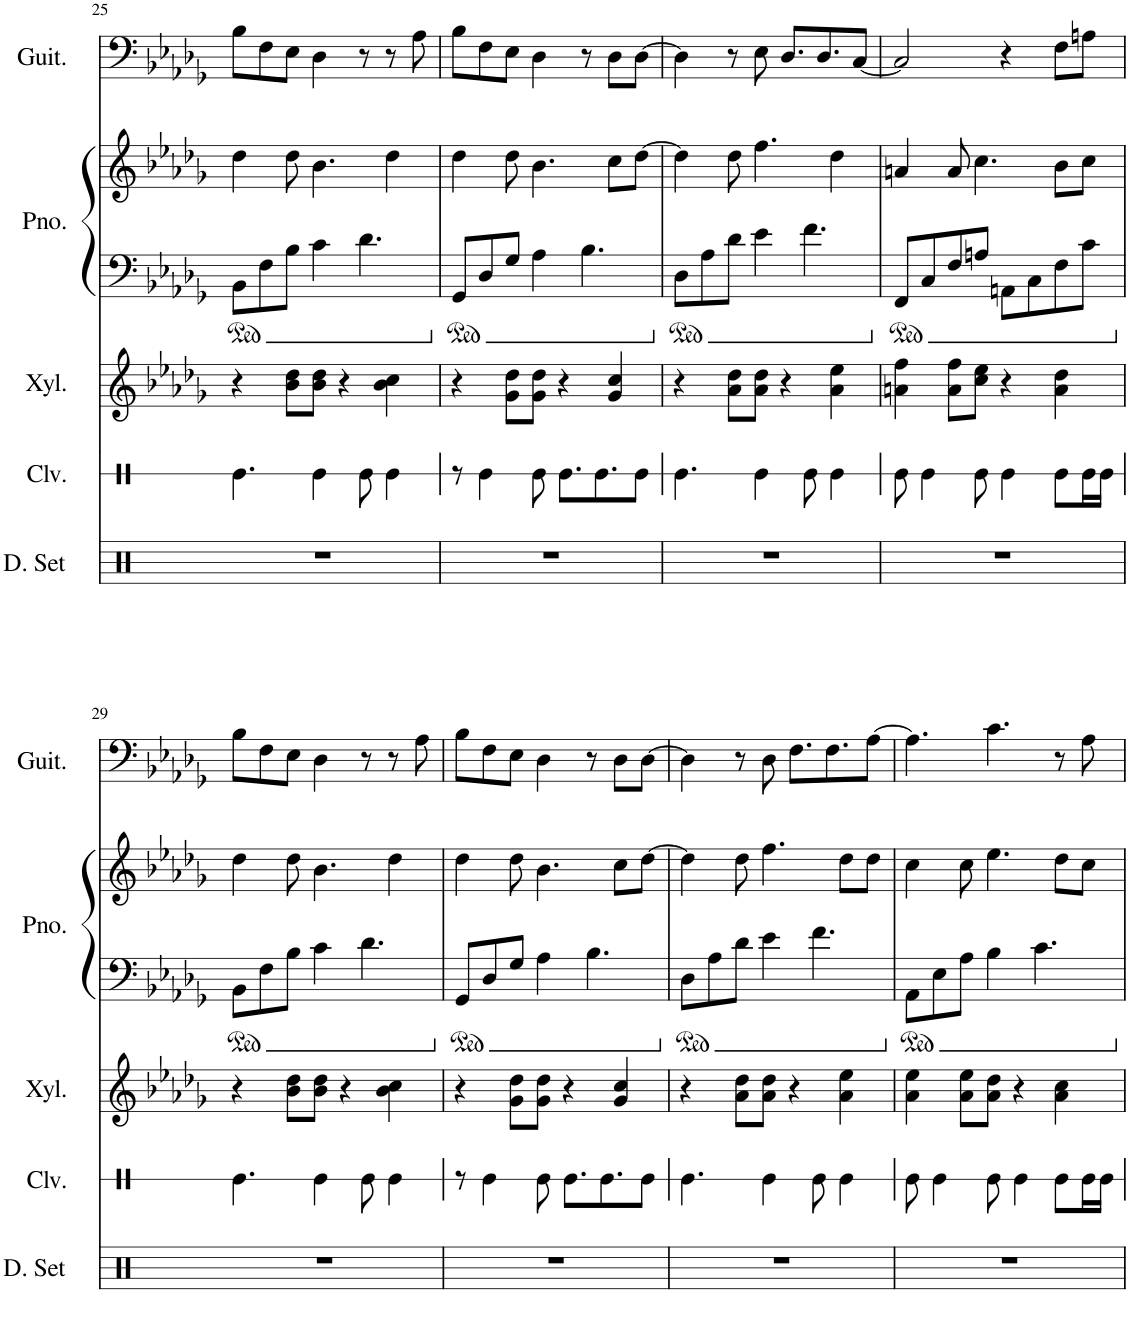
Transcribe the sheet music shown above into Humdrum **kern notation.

**kern	**kern	**kern	**kern	**kern	**kern
*part5	*part4	*part3	*part2	*part2	*part1
*staff6	*staff5	*staff4	*staff3	*staff2	*staff1
*I"Drumset	*I"Claves	*I"Xylophone	*I"Piano	*	*I"Acoustic Guitar
*I'D. Set	*I'Clv.	*I'Xyl.	*I'Pno.	*	*I'Guit.
!!LO:PB:g=z
*clefX	*clefX	*clefG2	*clefF4	*clefG2	*clefF4
*	*	*Trd-7c-12	*	*	*
*k[]	*k[]	*k[b-e-a-d-g-]	*k[b-e-a-d-g-]	*k[b-e-a-d-g-]	*k[b-e-a-d-g-]
*M4/4	*M4/4	*M4/4	*M4/4	*M4/4	*M4/4
=25	=25	=25	=25	=25	=25
1r	4.Re\	4r	8BB-\L	4dd-\	8B-\L
.	.	.	8F\	.	8F\
.	.	8b-\ 8dd-\L	8B-\J	8dd-\	8E-\J
.	4Re\	8b-\ 8dd-\J	4c\	4.b-\	4D-\
.	.	4r	.	.	.
.	8Re\	.	4.d-\	.	8r
.	4Re\	4b-\ 4cc\	.	4dd-\	8r
.	.	.	.	.	8A-\
=26	=26	=26	=26	=26	=26
1r	8r	4r	8GG-/L	4dd-\	8B-\L
.	4Re\	.	8D-/	.	8F\
.	.	8g-\ 8dd-\L	8G-/J	8dd-\	8E-\J
.	8Re\	8g-\ 8dd-\J	4A-\	4.b-\	4D-\
.	8.Re\L	4r	.	.	.
.	.	.	4.B-\	.	8r
.	8.Re\	.	.	.	.
.	.	4g-/ 4cc/	.	8cc\L	8D-\L
.	8Re\J	.	.	[8dd-\J	[8D-\J
=27	=27	=27	=27	=27	=27
1r	4.Re\	4r	8D-\L	4dd-\]	4D-\]
.	.	.	8A-\	.	.
.	.	8a-\ 8dd-\L	8d-\J	8dd-\	8r
.	4Re\	8a-\ 8dd-\J	4e-\	4.ff\	8E-\
.	.	4r	.	.	8.D-/L
.	8Re\	.	4.f\	.	.
.	.	.	.	.	8.D-/
.	4Re\	4a-\ 4ee-\	.	4dd-\	.
.	.	.	.	.	[8C/J
=28	=28	=28	=28	=28	=28
1r	8Re\	4an\ 4ff\	8FF/L	4an/	2C/]
.	4Re\	.	8C/	.	.
.	.	8a\ 8ff\L	8F/	8a/	.
.	8Re\	8cc\ 8ee-\J	8An/J	4.cc\	.
.	4Re\	4r	8AAn\L	.	4r
.	.	.	8C\	.	.
.	8Re\L	4a\ 4dd-\	8F\	8b-\L	8F\L
.	16Re\L	.	8c\J	8cc\J	8An\J
.	16Re\JJ	.	.	.	.
!!LO:LB:g=z
=29	=29	=29	=29	=29	=29
1r	4.Re\	4r	8BB-\L	4dd-\	8B-\L
.	.	.	8F\	.	8F\
.	.	8b-\ 8dd-\L	8B-\J	8dd-\	8E-\J
.	4Re\	8b-\ 8dd-\J	4c\	4.b-\	4D-\
.	.	4r	.	.	.
.	8Re\	.	4.d-\	.	8r
.	4Re\	4b-\ 4cc\	.	4dd-\	8r
.	.	.	.	.	8A-\
=30	=30	=30	=30	=30	=30
1r	8r	4r	8GG-/L	4dd-\	8B-\L
.	4Re\	.	8D-/	.	8F\
.	.	8g-\ 8dd-\L	8G-/J	8dd-\	8E-\J
.	8Re\	8g-\ 8dd-\J	4A-\	4.b-\	4D-\
.	8.Re\L	4r	.	.	.
.	.	.	4.B-\	.	8r
.	8.Re\	.	.	.	.
.	.	4g-/ 4cc/	.	8cc\L	8D-\L
.	8Re\J	.	.	[8dd-\J	[8D-\J
=31	=31	=31	=31	=31	=31
1r	4.Re\	4r	8D-\L	4dd-\]	4D-\]
.	.	.	8A-\	.	.
.	.	8a-\ 8dd-\L	8d-\J	8dd-\	8r
.	4Re\	8a-\ 8dd-\J	4e-\	4.ff\	8D-\
.	.	4r	.	.	8.F\L
.	8Re\	.	4.f\	.	.
.	.	.	.	.	8.F\
.	4Re\	4a-\ 4ee-\	.	8dd-\L	.
.	.	.	.	8dd-\J	[8A-\J
=32	=32	=32	=32	=32	=32
1r	8Re\	4a-\ 4ee-\	8AA-\L	4cc\	4.A-\]
.	4Re\	.	8E-\	.	.
.	.	8a-\ 8ee-\L	8A-\J	8cc\	.
.	8Re\	8a-\ 8dd-\J	4B-\	4.ee-\	4.c\
.	4Re\	4r	.	.	.
.	.	.	4.c\	.	.
.	8Re\L	4a-\ 4cc\	.	8dd-\L	8r
.	16Re\L	.	.	8cc\J	8A-\
.	16Re\JJ	.	.	.	.
=	=	=	=	=	=
*-	*-	*-	*-	*-	*-
